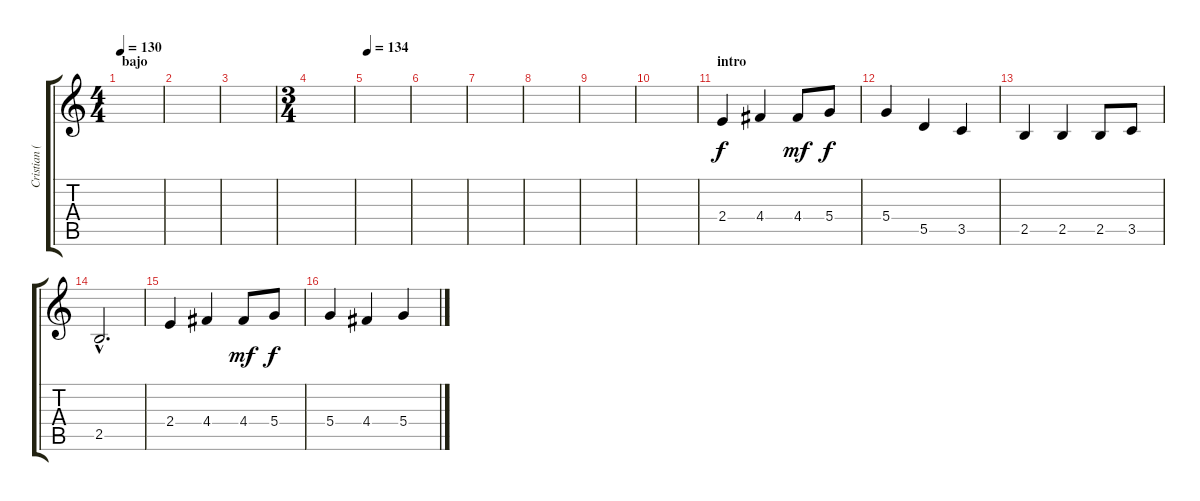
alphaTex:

\track ("Cristian (guitarra)" "Cristian (") {instrument overdrivenguitar}
\staff {score tabs}
\tuning (E4 B3 G3 D3 A2 E2) {hide}
\ts (4 4)
\section ("" "bajo")
\tempo 130
\clef g2
\ks c
|
|
|
\ts (3 4)
|
\tempo 134
|
|
|
|
|
|
\section ("" "intro")
2.4.4{instrument distortionguitar} 4.4.4 4.4.8{dy mf} 5.4.8{dy f} |
5.4.4 5.5.4 3.5.4 |
2.5.4 2.5.4 2.5.8 3.5.8 |
2.5{hac}.2{d} |
2.4.4 4.4.4 4.4.8{dy mf} 5.4.8{dy f} |
5.4.4 4.4.4 5.4.4
